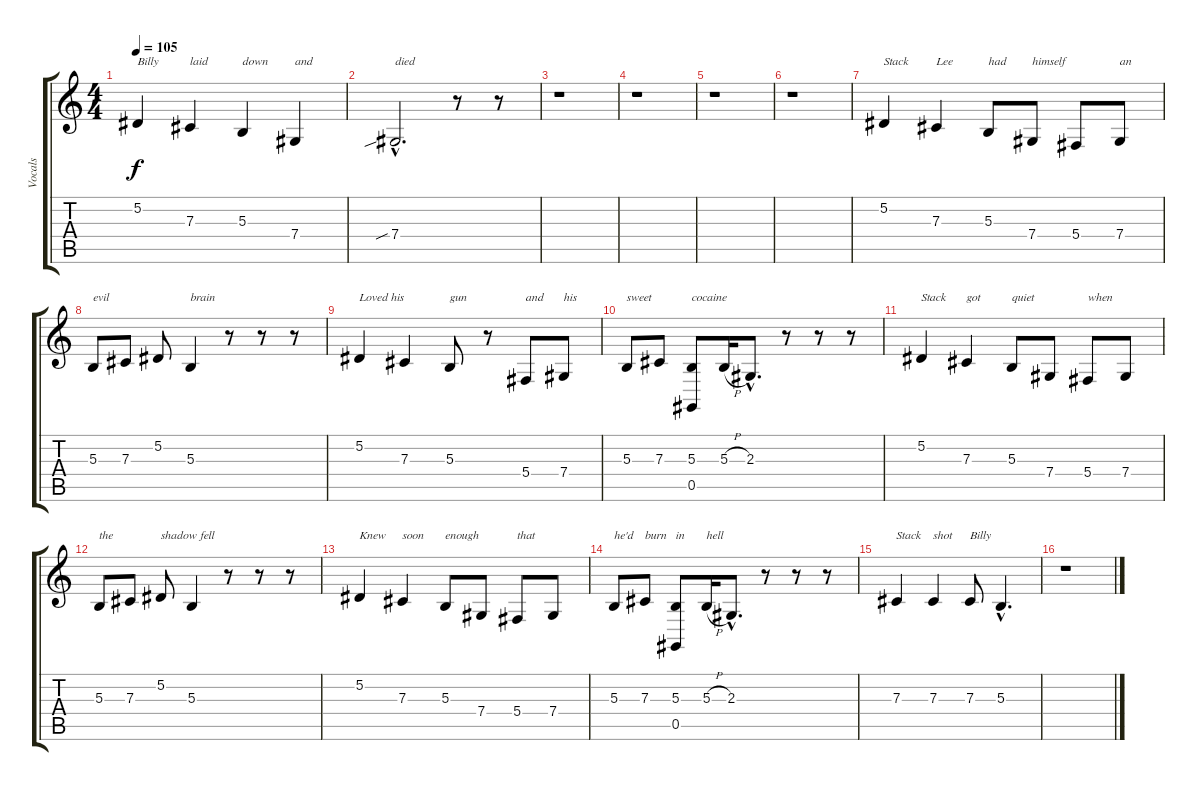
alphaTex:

\track ("Vocals" "Vocals") {instrument oboe}
\staff {score tabs}
\tuning (Eb4 Bb3 Gb3 Db3 Ab2 Eb2) {hide}
\ts (4 4)
\tempo 105
\clef g2
\ks c
5.2.4{txt "Billy" dy f} 7.3.4{txt "laid"} 5.3.4{txt "down"} 7.4.4{txt "and"} |
7.4{sib hac}.2{d txt "died"} r.8 r.8 |
r.1 |
r.1 |
r.1 |
r.1 |
5.2.4{txt "Stack"} 7.3.4{txt "Lee"} 5.3.8{txt "had"} 7.4.8{txt "himself"} 5.4.8 7.4.8{txt "an"} |
5.3.8{txt "evil"} 7.3.8 5.2.8 5.3.4{txt "brain"} r.8 r.8 r.8 |
5.2.4{txt "Loved his"} 7.3.4 5.3.8{txt "gun"} r.8 5.4.8{txt "and"} 7.4.8{txt "his"} |
5.3.8{txt "sweet"} 7.3.8 (5.3 0.5).8{txt "cocaine"} 5.3{h}.16 2.3{hac}.8{d} r.8 r.8 r.8 |
5.2.4{txt "Stack"} 7.3.4{txt "got"} 5.3.8{txt "quiet"} 7.4.8 5.4.8{txt "when"} 7.4.8 |
5.3.8{txt "the"} 7.3.8 5.2.8{txt "shadow fell"} 5.3.4 r.8 r.8 r.8 |
5.2.4{txt "Knew"} 7.3.4{txt "soon"} 5.3.8{txt "enough"} 7.4.8 5.4.8{txt "that"} 7.4.8 |
5.3.8{txt "he'd"} 7.3.8{txt "burn"} (5.3 0.5).8{txt "in"} 5.3{h}.16{txt "hell"} 2.3{hac}.8{d} r.8 r.8 r.8 |
7.3.4{txt "Stack"} 7.3.4{txt "shot"} 7.3.8{txt "Billy"} 5.3{hac}.4{d} |
r.1
